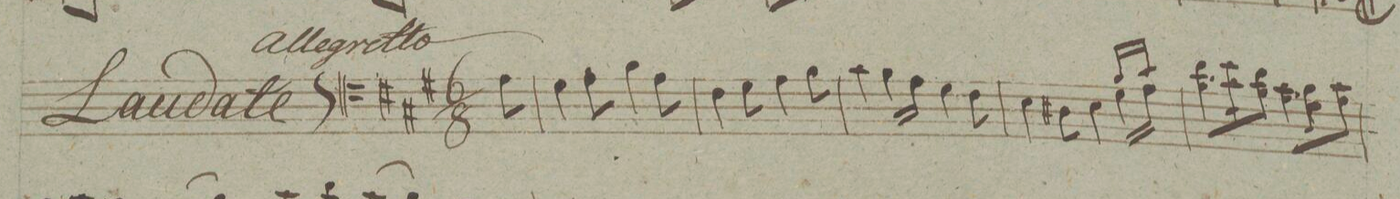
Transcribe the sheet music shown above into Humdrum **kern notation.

**kern	**dynam
*I"Fagotto	*
*clefF4	*
*k[f#c#g#]	*
*M6/8	*
8A\	.
=1	=1
4G#\	.
8A\	.
4B\	.
8A\	.
=2	=2
4F#\	.
8G#\	.
4A\	.
8B\	.
=3	=3
4c#\	.
16B\LL	.
16A\JJ	.
4G#\	.
8F#\	.
=4	=4
*^	*
4E\	4.ryy	.
8D#X\	.	.
4E\	4ryy	.
16B/LL	16G#\LL	.
16c#/JJ	16A\JJ	.
*v	*v	*
=5	=5
8.dL 8.B\	.
16eK 16c#\	.
8dJ 8B\	.
8.c#L 8.A\	.
16BK 16G#\	.
8c#J 8A\	.
=6	=6
*-	*-
